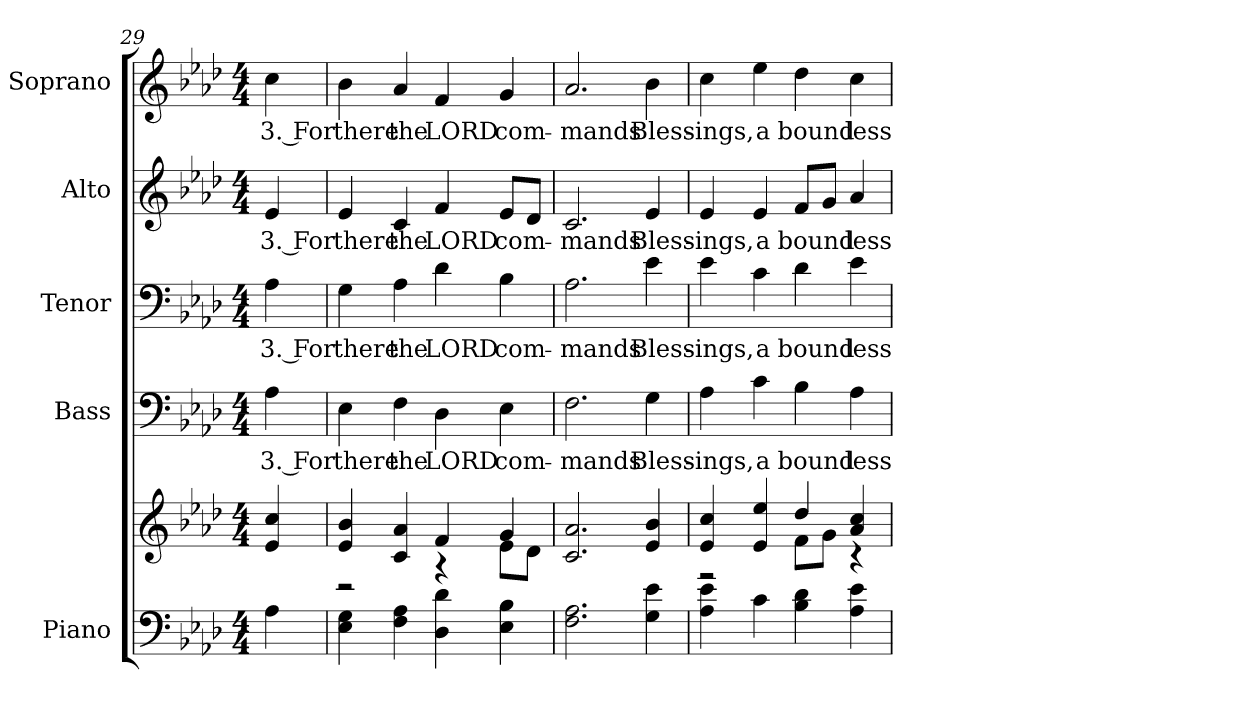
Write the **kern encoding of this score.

**kern	**kern	**kern	**text	**kern	**text	**kern	**text	**kern	**text
*part5	*part5	*part4	*part4	*part3	*part3	*part2	*part2	*part1	*part1
*staff6	*staff5	*staff4	*staff4	*staff3	*staff3	*staff2	*staff2	*staff1	*staff1
*I"Piano	*	*I"Bass	*	*I"Tenor	*	*I"Alto	*	*I"Soprano	*
*I'Pno.	*	*I'B.	*	*I'T.	*	*I'A.	*	*I'S.	*
!!LO:PB:g=z
*clefF4	*clefG2	*clefF4	*	*clefF4	*	*clefG2	*	*clefG2	*
*k[b-e-a-d-]	*k[b-e-a-d-]	*k[b-e-a-d-]	*	*k[b-e-a-d-]	*	*k[b-e-a-d-]	*	*k[b-e-a-d-]	*
*A-:	*A-:	*A-:	*	*A-:	*	*A-:	*	*A-:	*
*M4/4	*M4/4	*M4/4	*	*M4/4	*	*M4/4	*	*M4/4	*
=29	=29	=29	=29	=29	=29	=29	=29	=29	=29
!	!	!	!LO:LY:b:color=#000000	!	!	!	!	!	!
!	!	!	!	!	!LO:LY:b:color=#000000	!	!	!	!
!	!	!	!	!	!	!	!LO:LY:b:color=#000000	!	!
!	!	!	!	!	!	!	!	!	!LO:LY:b:color=#000000
4A-i\	4e-i/ 4cci	4A-i\	3. For	4A-i\	3. For	4e-i/	3. For	4cci\	3. For
=30	=30	=30	=30	=30	=30	=30	=30	=30	=30
*	*^	*	*	*	*	*	*	*	*
!	!	!	!	!LO:LY:b:color=#000000	!	!	!	!	!	!
!	!	!	!	!	!	!LO:LY:b:color=#000000	!	!	!	!
!	!	!	!	!	!	!	!	!LO:LY:b:color=#000000	!	!
!	!	!	!	!	!	!	!	!	!	!LO:LY:b:color=#000000
4E-i\ 4Gi	4e-i/ 4b-i	2r	4E-i\	there	4Gi\	there	4e-i/	there	4b-i\	there
!	!	!	!	!LO:LY:b:color=#000000	!	!	!	!	!	!
!	!	!	!	!	!	!LO:LY:b:color=#000000	!	!	!	!
!	!	!	!	!	!	!	!	!LO:LY:b:color=#000000	!	!
!	!	!	!	!	!	!	!	!	!	!LO:LY:b:color=#000000
4Fi\ 4A-i	4ci/ 4a-i	.	4Fi\	the	4A-i\	the	4ci/	the	4a-i/	the
!	!	!	!	!LO:LY:b:color=#000000	!	!	!	!	!	!
!	!	!	!	!	!	!LO:LY:b:color=#000000	!	!	!	!
!	!	!	!	!	!	!	!	!LO:LY:b:color=#000000	!	!
!	!	!	!	!	!	!	!	!	!	!LO:LY:b:color=#000000
4D-i\ 4d-i	4fi/	4r	4D-i\	LORD	4d-i\	LORD	4fi/	LORD	4fi/	LORD
!	!	!	!	!LO:LY:b:color=#000000	!	!	!	!	!	!
!	!	!	!	!	!	!LO:LY:b:color=#000000	!	!	!	!
!	!	!	!	!	!	!	!	!LO:LY:b:color=#000000	!	!
!	!	!	!	!	!	!	!	!	!	!LO:LY:b:color=#000000
4E-i\ 4B-i	4gi/	8e-i\L	4E-i\	com-	4B-i\	com-	8e-i/L	com-	4gi/	com-
.	.	8d-i\J	.	.	.	.	8d-i/J	.	.	.
*	*v	*v	*	*	*	*	*	*	*	*
!!LO:PB:g=z
=31	=31	=31	=31	=31	=31	=31	=31	=31	=31
*	*^	*	*	*	*	*	*	*	*
!	!	!	!	!LO:LY:b:color=#000000	!	!	!	!	!	!
*	*v	*v	*	*	*	*	*	*	*	*
*	*^	*	*	*	*	*	*	*	*
!	!	!	!	!	!	!LO:LY:b:color=#000000	!	!	!	!
*	*v	*v	*	*	*	*	*	*	*	*
*	*^	*	*	*	*	*	*	*	*
!	!	!	!	!	!	!	!	!LO:LY:b:color=#000000	!	!
*	*v	*v	*	*	*	*	*	*	*	*
*	*^	*	*	*	*	*	*	*	*
!	!	!	!	!	!	!	!	!	!	!LO:LY:b:color=#000000
*	*v	*v	*	*	*	*	*	*	*	*
2.Fi\ 2.A-i	2.ci/ 2.a-i	2.Fi\	-mands	2.A-i\	-mands	2.ci/	-mands	2.a-i/	-mands
!	!	!	!LO:LY:b:color=#000000	!	!	!	!	!	!
!	!	!	!	!	!LO:LY:b:color=#000000	!	!	!	!
!	!	!	!	!	!	!	!LO:LY:b:color=#000000	!	!
!	!	!	!	!	!	!	!	!	!LO:LY:b:color=#000000
4Gi\ 4e-i	4e-i/ 4b-i	4Gi\	Bless-	4e-i\	Bless-	4e-i/	Bless-	4b-i\	Bless-
=32	=32	=32	=32	=32	=32	=32	=32	=32	=32
*	*^	*	*	*	*	*	*	*	*
!	!	!	!	!LO:LY:b:color=#000000	!	!	!	!	!	!
!	!	!	!	!	!	!LO:LY:b:color=#000000	!	!	!	!
!	!	!	!	!	!	!	!	!LO:LY:b:color=#000000	!	!
!	!	!	!	!	!	!	!	!	!	!LO:LY:b:color=#000000
4A-i\ 4e-i	4e-i/ 4cci	2r	4A-i\	-ings,	4e-i\	-ings,	4e-i/	-ings,	4cci\	-ings,
!	!	!	!	!LO:LY:b:color=#000000	!	!	!	!	!	!
!	!	!	!	!	!	!LO:LY:b:color=#000000	!	!	!	!
!	!	!	!	!	!	!	!	!LO:LY:b:color=#000000	!	!
!	!	!	!	!	!	!	!	!	!	!LO:LY:b:color=#000000
4ci\	4e-i/ 4ee-i	.	4ci\	a	4ci\	a	4e-i/	a	4ee-i\	a
!	!	!	!	!LO:LY:b:color=#000000	!	!	!	!	!	!
!	!	!	!	!	!	!LO:LY:b:color=#000000	!	!	!	!
!	!	!	!	!	!	!	!	!LO:LY:b:color=#000000	!	!
!	!	!	!	!	!	!	!	!	!	!LO:LY:b:color=#000000
4B-i\ 4d-i	4dd-i/	8fi\L	4B-i\	bound	4d-i\	bound	8fi/L	bound	4dd-i\	bound
.	.	8gi\J	.	.	.	.	8gi/J	.	.	.
!	!	!	!	!LO:LY:b:color=#000000	!	!	!	!	!	!
!	!	!	!	!	!	!LO:LY:b:color=#000000	!	!	!	!
!	!	!	!	!	!	!	!	!LO:LY:b:color=#000000	!	!
!	!	!	!	!	!	!	!	!	!	!LO:LY:b:color=#000000
4A-i\ 4e-i	4a-i/ 4cci	4r	4A-i\	less	4e-i\	less	4a-i/	less	4cci\	less
*	*v	*v	*	*	*	*	*	*	*	*
=	=	=	=	=	=	=	=	=	=
*-	*-	*-	*-	*-	*-	*-	*-	*-	*-
